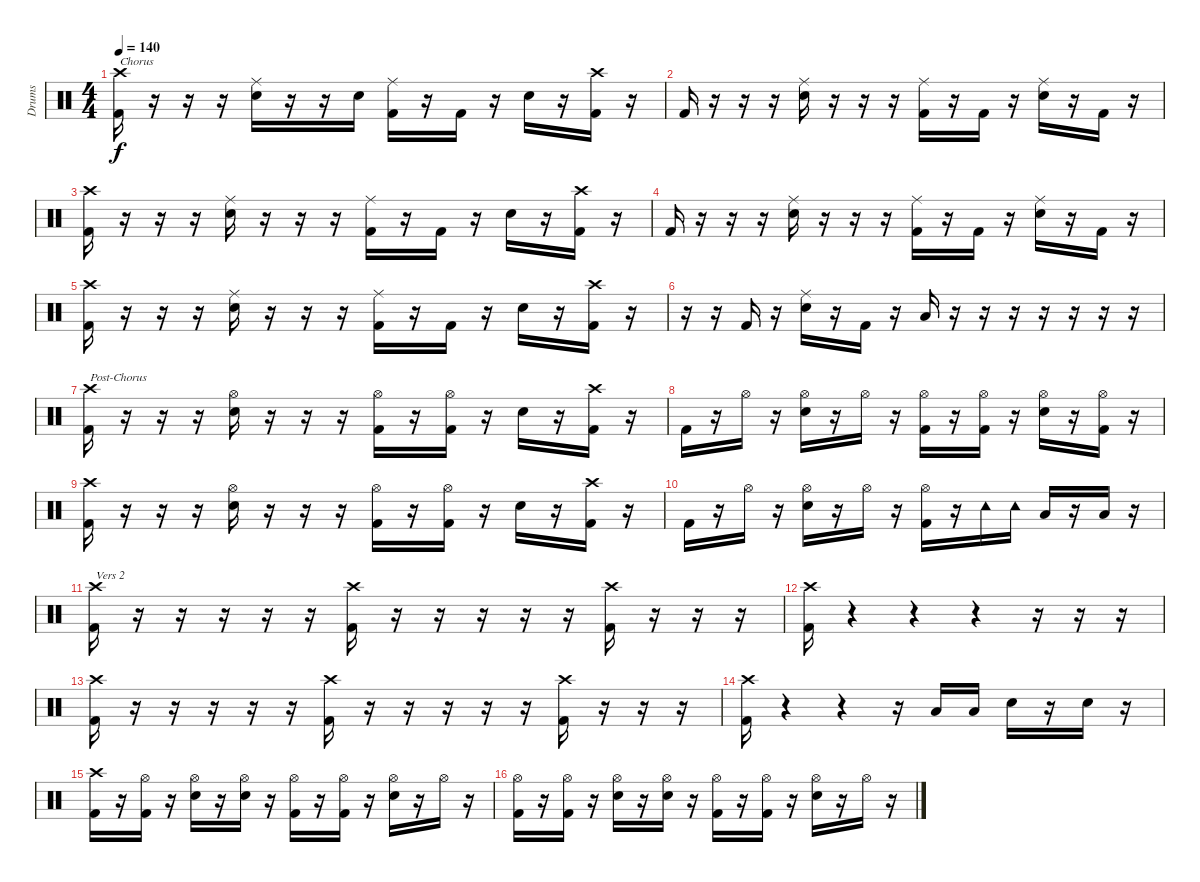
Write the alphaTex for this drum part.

\track ("Drums" "Drums") {instrument percussion}
\staff {score}
\articulation defaults
\ts (4 4)
\tempo 140
\clef neutral
\ks c
("Crash high (hit)" "Kick (hit) 2").16{txt "Chorus" dy f} r.16 r.16 r.16 ("Ride (middle)" "Snare (hit) 2").16 r.16 r.16 "Snare (hit) 2".16 ("Ride (middle)" "Kick (hit) 2").16 r.16 "Kick (hit) 2".16 r.16 "Snare (hit) 2".16 r.16 ("Crash high (hit)" "Kick (hit) 2").16 r.16 |
"Kick (hit) 2".16 r.16 r.16 r.16 ("Ride (middle)" "Snare (hit) 2").16 r.16 r.16 r.16 ("Ride (middle)" "Kick (hit) 2").16 r.16 "Kick (hit) 2".16 r.16 ("Ride (middle)" "Snare (hit) 2").16 r.16 "Kick (hit) 2".16 r.16 |
("Crash high (hit)" "Kick (hit) 2").16 r.16 r.16 r.16 ("Ride (middle)" "Snare (hit) 2").16 r.16 r.16 r.16 ("Ride (middle)" "Kick (hit) 2").16 r.16 "Kick (hit) 2".16 r.16 "Snare (hit) 2".16 r.16 ("Crash high (hit)" "Kick (hit) 2").16 r.16 |
"Kick (hit) 2".16 r.16 r.16 r.16 ("Ride (middle)" "Snare (hit) 2").16 r.16 r.16 r.16 ("Ride (middle)" "Kick (hit) 2").16 r.16 "Kick (hit) 2".16 r.16 ("Ride (middle)" "Snare (hit) 2").16 r.16 "Kick (hit) 2".16 r.16 |
("Crash high (hit)" "Kick (hit) 2").16 r.16 r.16 r.16 ("Ride (middle)" "Snare (hit) 2").16 r.16 r.16 r.16 ("Ride (middle)" "Kick (hit) 2").16 r.16 "Kick (hit) 2".16 r.16 "Snare (hit) 2".16 r.16 ("Crash high (hit)" "Kick (hit) 2").16 r.16 |
r.16 r.16 "Kick (hit) 2".16 r.16 ("Ride (middle)" "Snare (hit) 2").16 r.16 "Kick (hit) 2".16 r.16 "Low Floor Tom (hit)".16 r.16 r.16 r.16 r.16 r.16 r.16 r.16 |
("Crash high (hit)" "Kick (hit) 2").16{txt "Post-Chorus"} r.16 r.16 r.16 ("Hi-Hat (open)" "Snare (hit) 2").16 r.16 r.16 r.16 ("Hi-Hat (open)" "Kick (hit) 2").16 r.16 ("Hi-Hat (open)" "Kick (hit) 2").16 r.16 "Snare (hit) 2".16 r.16 ("Crash high (hit)" "Kick (hit) 2").16 r.16 |
"Kick (hit) 2".16 r.16 "Hi-Hat (open)".16 r.16 ("Hi-Hat (open)" "Snare (hit) 2").16 r.16 "Hi-Hat (open)".16 r.16 ("Hi-Hat (open)" "Kick (hit) 2").16 r.16 ("Hi-Hat (open)" "Kick (hit) 2").16 r.16 ("Hi-Hat (open)" "Snare (hit) 2").16 r.16 ("Hi-Hat (open)" "Kick (hit) 2").16 r.16 |
("Crash high (hit)" "Kick (hit) 2").16 r.16 r.16 r.16 ("Hi-Hat (open)" "Snare (hit) 2").16 r.16 r.16 r.16 ("Hi-Hat (open)" "Kick (hit) 2").16 r.16 ("Hi-Hat (open)" "Kick (hit) 2").16 r.16 "Snare (hit) 2".16 r.16 ("Crash high (hit)" "Kick (hit) 2").16 r.16 |
"Kick (hit) 2".16 r.16 "Hi-Hat (open)".16 r.16 ("Hi-Hat (open)" "Snare (hit) 2").16 r.16 "Hi-Hat (open)".16 r.16 ("Hi-Hat (open)" "Kick (hit) 2").16 r.16 "Tambourine (hit)".16 "Tambourine (hit)".16 "Low Floor Tom (hit)".16 r.16 "Low Floor Tom (hit)".16 r.16 |
("Crash high (hit)" "Kick (hit) 2").16{txt "Vers 2"} r.16 r.16 r.16 r.16 r.16 ("Crash high (hit)" "Kick (hit) 2").16 r.16 r.16 r.16 r.16 r.16 ("Crash high (hit)" "Kick (hit) 2").16 r.16 r.16 r.16 |
("Crash high (hit)" "Kick (hit) 2").16 r.4 r.4 r.4 r.16 r.16 r.16 |
("Crash high (hit)" "Kick (hit) 2").16 r.16 r.16 r.16 r.16 r.16 ("Crash high (hit)" "Kick (hit) 2").16 r.16 r.16 r.16 r.16 r.16 ("Crash high (hit)" "Kick (hit) 2").16 r.16 r.16 r.16 |
("Crash high (hit)" "Kick (hit) 2").16 r.4 r.4 r.16 "Low Floor Tom (hit)".16 "Low Floor Tom (hit)".16 "Snare (hit) 2".16 r.16 "Snare (hit) 2".16 r.16 |
("Crash high (hit)" "Kick (hit) 2").16 r.16 ("Hi-Hat (open)" "Kick (hit) 2").16 r.16 ("Hi-Hat (open)" "Snare (hit) 2").16 r.16 ("Hi-Hat (open)" "Snare (hit) 2").16 r.16 ("Hi-Hat (open)" "Kick (hit) 2").16 r.16 ("Hi-Hat (open)" "Kick (hit) 2").16 r.16 ("Hi-Hat (open)" "Snare (hit) 2").16 r.16 "Hi-Hat (open)".16 r.16 |
("Hi-Hat (open)" "Kick (hit) 2").16 r.16 ("Hi-Hat (open)" "Kick (hit) 2").16 r.16 ("Hi-Hat (open)" "Snare (hit) 2").16 r.16 ("Hi-Hat (open)" "Snare (hit) 2").16 r.16 ("Hi-Hat (open)" "Kick (hit) 2").16 r.16 ("Hi-Hat (open)" "Kick (hit) 2").16 r.16 ("Hi-Hat (open)" "Snare (hit) 2").16 r.16 "Hi-Hat (open)".16 r.16
